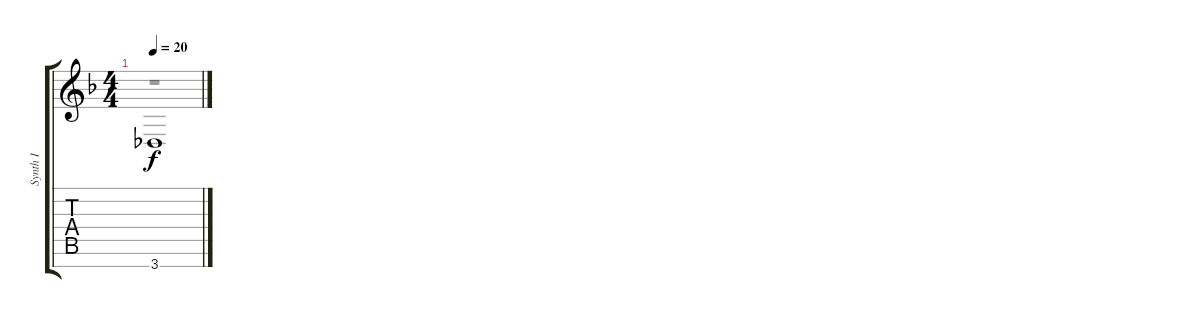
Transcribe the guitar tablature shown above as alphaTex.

\track ("Synth I" "Synth I") {instrument pad7halo}
\staff {score tabs}
\tuning (Eb5 Bb4 Gb4 Db4 Ab3 Eb3 Bb2) {hide}
\voice
\ts (4 4)
\tempo 20
\clef g2
\ks f
3.7{t}.1{dy f}
\voice
\clef g2
\ottava regular
\simile none
\ks f
r.1{dy f}
